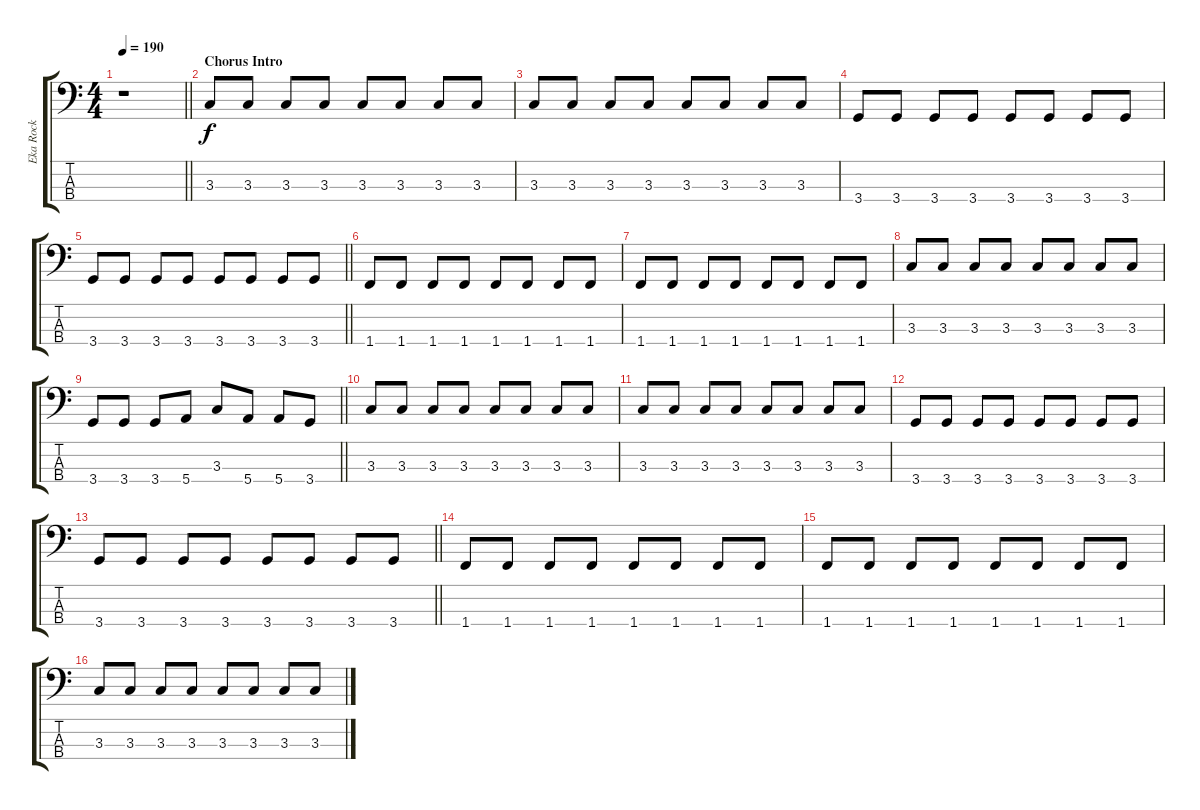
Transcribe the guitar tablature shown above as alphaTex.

\track ("Eka Rock" "Eka Rock") {instrument electricbassfinger}
\staff {score tabs}
\tuning (G2 D2 A1 E1) {hide}
\ts (4 4)
\tempo 190
\clef f4
\barLineRight lightlight
\ks c
r.1{dy f instrument electricbassfinger} |
\section ("" "Chorus Intro")
3.3.8 3.3.8 3.3.8 3.3.8 3.3.8 3.3.8 3.3.8 3.3.8 |
3.3.8 3.3.8 3.3.8 3.3.8 3.3.8 3.3.8 3.3.8 3.3.8 |
3.4.8 3.4.8 3.4.8 3.4.8 3.4.8 3.4.8 3.4.8 3.4.8 |
\barLineRight lightlight
3.4.8 3.4.8 3.4.8 3.4.8 3.4.8 3.4.8 3.4.8 3.4.8 |
1.4.8 1.4.8 1.4.8 1.4.8 1.4.8 1.4.8 1.4.8 1.4.8 |
1.4.8 1.4.8 1.4.8 1.4.8 1.4.8 1.4.8 1.4.8 1.4.8 |
3.3.8 3.3.8 3.3.8 3.3.8 3.3.8 3.3.8 3.3.8 3.3.8 |
\barLineRight lightlight
3.4.8 3.4.8 3.4.8 5.4.8 3.3.8 5.4.8 5.4.8 3.4.8 |
3.3.8 3.3.8 3.3.8 3.3.8 3.3.8 3.3.8 3.3.8 3.3.8 |
3.3.8 3.3.8 3.3.8 3.3.8 3.3.8 3.3.8 3.3.8 3.3.8 |
3.4.8 3.4.8 3.4.8 3.4.8 3.4.8 3.4.8 3.4.8 3.4.8 |
\barLineRight lightlight
3.4.8 3.4.8 3.4.8 3.4.8 3.4.8 3.4.8 3.4.8 3.4.8 |
1.4.8 1.4.8 1.4.8 1.4.8 1.4.8 1.4.8 1.4.8 1.4.8 |
1.4.8 1.4.8 1.4.8 1.4.8 1.4.8 1.4.8 1.4.8 1.4.8 |
3.3.8 3.3.8 3.3.8 3.3.8 3.3.8 3.3.8 3.3.8 3.3.8
